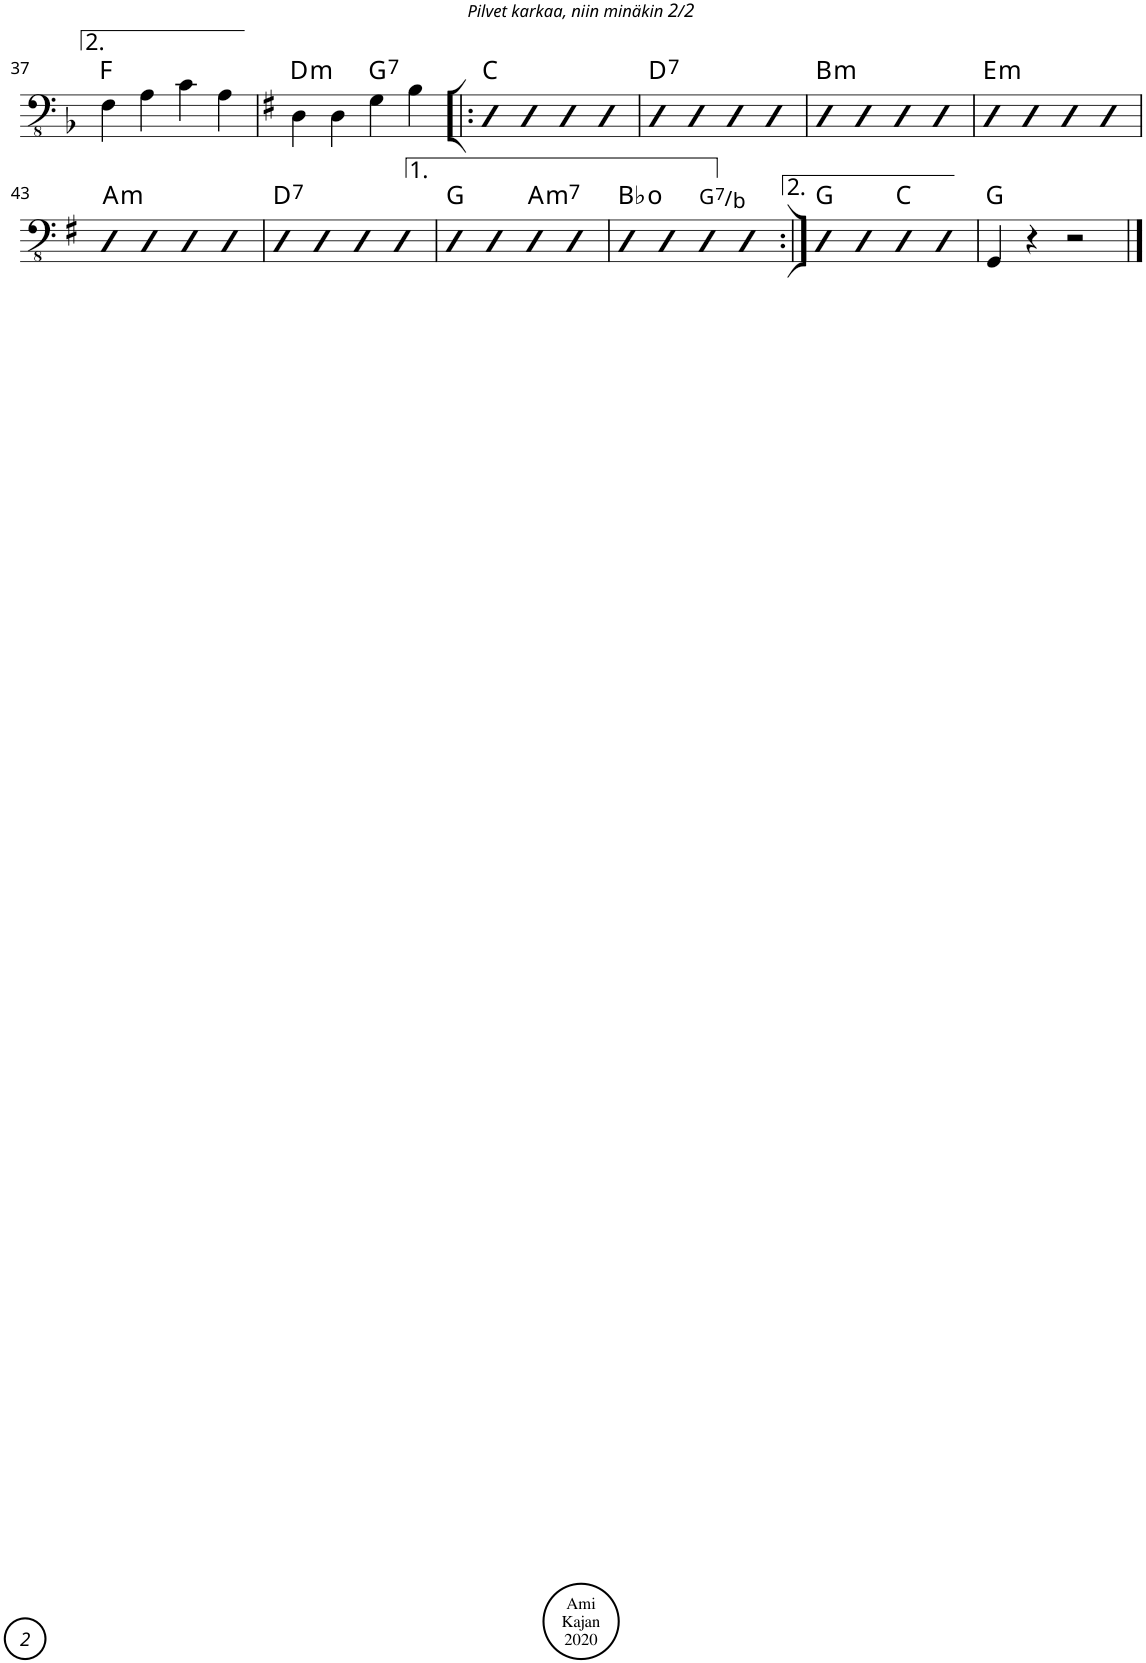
**kern	**harte
*part1	*part1
*staff1	*
*I"Acoustic Bass	*
*I'Bass	*
!!LO:PB:g=z
*clefFv4	*
*k[b-]	*
*M4/4	*
*met(c)	*
=37	=37
4FF\	F:maj
4AA\	.
4C\	.
4AA\	.
=38	=38
*k[f#]	*
!	!LO:H:kt=m
4DD\	D:min
4DD\	.
!	!LO:H:kt=7
4GG\	G:7
4BB\	.
=39!|:	=39!|:
4AA	C:maj
4AA	.
4AA	.
4AA	.
=40	=40
!	!LO:H:kt=7
4AA	D:7
4AA	.
4AA	.
4AA	.
=41	=41
!	!LO:H:kt=m
4AA	B:min
4AA	.
4AA	.
4AA	.
=42	=42
!	!LO:H:kt=m
4AA	E:min
4AA	.
4AA	.
4AA	.
!!LO:LB:g=z
=43	=43
!	!LO:H:kt=m
4AA	A:min
4AA	.
4AA	.
4AA	.
=44	=44
!	!LO:H:kt=7
4AA	D:7
4AA	.
4AA	.
4AA	.
=45	=45
4AA	G:maj
4AA	.
!	!LO:H:kt=m7
4AA	A:min7
4AA	.
=46	=46
4AA	Bb:dim
4AA	.
!	!LO:H:kt=7
4AA	G:7/3
4AA	.
=47:|!	=47:|!
4AA	G:maj
4AA	.
4AA	C:maj
4AA	.
=48	=48
4GGG/	G:maj
4r	.
2r	.
==	==
*-	*-
